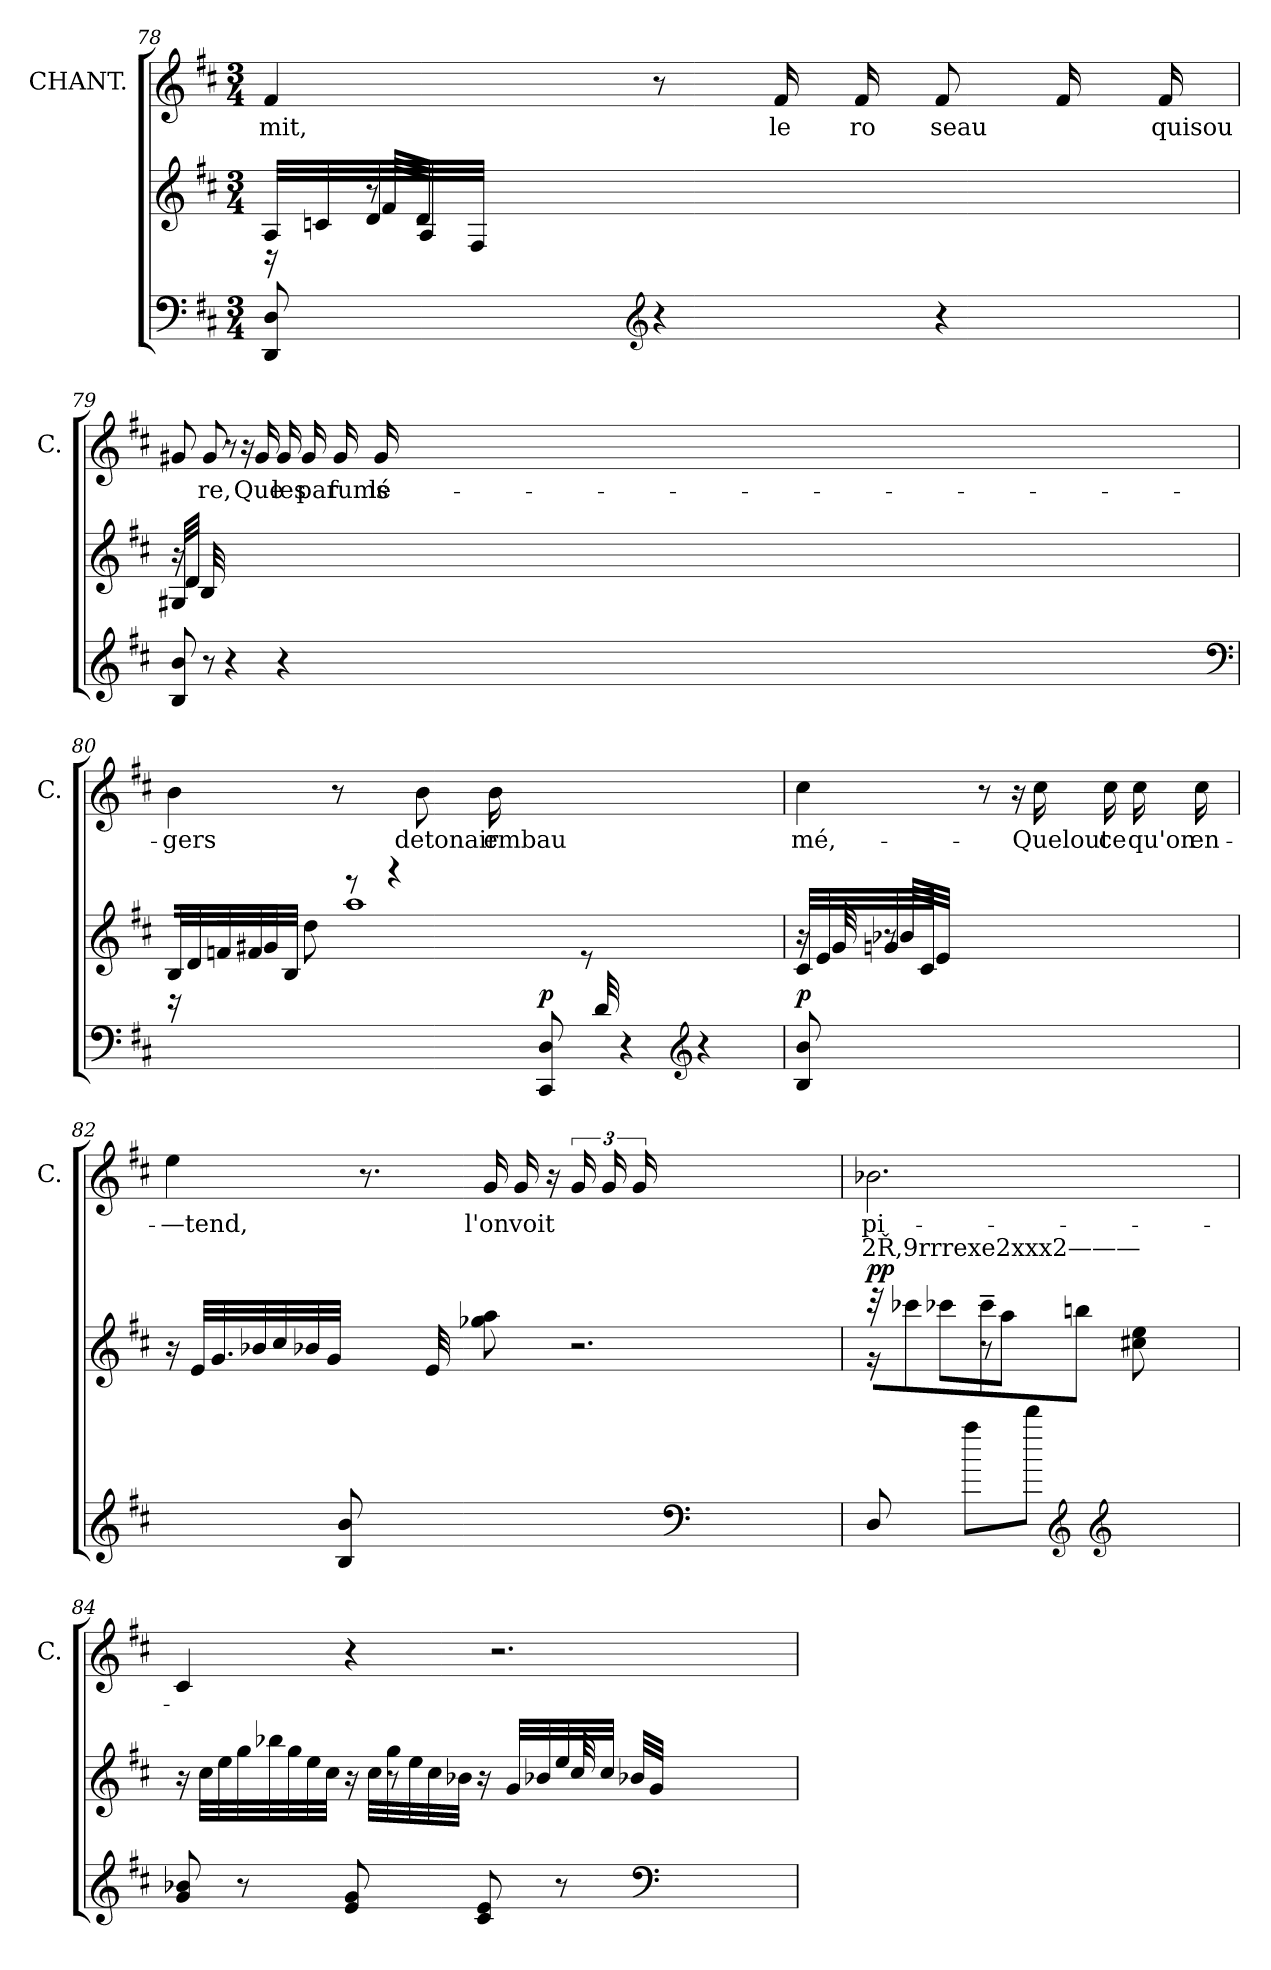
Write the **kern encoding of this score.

**kern	**dynam	**kern	**dynam	**kern	**text	**text
*part3	*part3	*part2	*part2	*part1	*part1	*part1
*staff3	*staff3	*staff2	*staff2	*staff1	*staff1	*staff1
*	*	*	*	*I"CHANT.	*	*
*	*	*	*	*I'C.	*	*
*clefF4	*	*clefG2	*	*clefG2	*	*
*k[f#c#]	*	*k[f#c#]	*	*k[f#c#]	*	*
*M3/4	*	*M3/4	*	*M3/4	*	*
=78	=78	=78	=78	=78	=78	=78
*	*	*^	*	*	*	*
*	*	*	*^	*	*	*	*
8Di/ 8DDi/	.	32Aj/LLL	16r	32ryy	.	4f#j/	mit,	.
.	.	32cnj/	.	32ryy	.	.	.	.
.	.	32dj/	32f#Z/LLL	8r	.	.	.	.
.	.	32Aj/	32dZ/JJJ	.	.	.	.	.
8ryy	.	32F#j/JJJ	2ryy	.	.	.	.	.
.	.	2ryy	.	.	.	.	.	.
.	.	.	.	2ryy	.	.	.	.
*clefG2	*	*	*	*	*	*	*	*
4r	.	.	.	.	.	8r	.	.
.	.	.	.	.	.	16f#j/	le	.
.	.	.	.	.	.	16f#j/	ro	.
4r	.	.	.	.	.	8f#j/	seau	.
.	.	.	8ryy	.	.	16f#j/	--	.
.	.	16.ryy	.	.	.	.	.	.
.	.	.	.	16ryy	.	16f#j/	quisou	.
!!LO:LB:g=z
=79	=79	=79	=79	=79	=79	=79	=79	=79
8bi/ 8Bi/	.	32G#Xj/LLL	16r	32ryy	.	8g#Xj/	.	.
.	.	32dj/JJJ	.	32BV/	.	.	.	.
.	.	2ryy	2ryy	2ryy	.	.	.	.
8r	.	.	.	.	.	8g#j/	re,	.
4r	.	.	.	.	.	8r	.	.
.	.	.	.	.	.	16r	.	.
.	.	.	.	.	.	16g#j/	Que	.
4r	.	.	.	.	.	16g#j/	les	.
.	.	8.ryy	8.ryy	8.ryy	.	16g#j/	par-	.
.	.	.	.	.	.	16g#j/	fums	.
.	.	.	.	.	.	16g#j/	lé-	.
000ryy	.	1ryy	1ryy	1ryy	.	1ryy	.	.
.	.	1ryy	1ryy	1ryy	.	1ryy	.	.
.	.	1ryy	1ryy	1ryy	.	1ryy	.	.
.	.	1ryy	1ryy	1ryy	.	1ryy	.	.
.	.	1ryy	1ryy	1ryy	.	1ryy	.	.
.	.	1ryy	1ryy	1ryy	.	1ryy	.	.
.	.	1ryy	1ryy	1ryy	.	1ryy	.	.
.	.	1ryy	1ryy	1ryy	.	1ryy	.	.
00ryy	.	1ryy	1ryy	1ryy	.	1ryy	.	.
.	.	1ryy	1ryy	1ryy	.	1ryy	.	.
.	.	1ryy	1ryy	1ryy	.	1ryy	.	.
.	.	1ryy	1ryy	1ryy	.	1ryy	.	.
0ryy	.	1ryy	1ryy	1ryy	.	1ryy	.	.
.	.	1ryy	1ryy	1ryy	.	1ryy	.	.
2ryy	.	2ryy	2ryy	2ryy	.	2ryy	.	.
16ryy	.	16ryy	16ryy	16ryy	.	16ryy	.	.
*clefF4	*	*	*	*	*	*	*	*
=80	=80	=80	=80	=80	=80	=80	=80	=80
2ryy	.	32Bj/LLL	16r	2ryy	.	4bj\	gers	.
.	.	32dj/	.	.	.	.	.	.
.	.	32fnj/	32ryy	.	.	.	.	.
.	.	32fj/	32g#XZ/JJJ	.	.	.	.	.
.	.	32Bj/JJJ	32ryy	.	.	.	.	.
.	.	8ddj\	8ryy	.	.	.	.	.
.	.	.	.	.	.	8r	.	.
!	!	!	!LO:N:vis=1	!	!	!	!	!
.	.	8r	2.aaN/	.	.	.	.	.
.	.	.	.	.	.	8ryy	.	.
.	.	4r	.	.	.	.	.	.
4ryy	.	.	.	4ryy	.	8bj\	detonair	.
.	.	.	.	.	.	16bj\	embau	.
.	.	16.ryy	.	.	.	.	.	.
.	.	.	.	.	.	16ryy	.	.
!	!LO:DY:a	!	!	!	!	!	!	!
8Di/ 8CC#i/	p	2.ryy	.	32ryy	.	2.ryy	.	.
.	.	.	.	32ryy	.	.	.	.
.	.	.	.	32ryy	.	.	.	.
.	.	.	.	8r	.	.	.	.
32di/	.	.	.	.	.	.	.	.
4r	.	.	.	.	.	.	.	.
.	.	.	.	2ryy	.	.	.	.
.	.	.	4...ryy	.	.	.	.	.
*clefG2	*	*	*	*	*	*	*	*
4r	.	.	.	.	.	.	.	.
16.ryy	.	.	.	.	.	.	.	.
.	.	.	.	32ryy	.	.	.	.
=81	=81	=81	=81	=81	=81	=81	=81	=81
!	!LO:DY:a	!	!	!	!	!	!	!
8bi/ 8Bi/	p	32c#j/LLL	16r	32ryy	.	4cc#j\	mé,-	.
.	.	32ej/	.	32gV/	.	.	.	.
.	.	32gnj/	32b-XZ/LLL	8r	.	.	.	.
.	.	32c#j/JJJ	32eZ/JJJ	.	.	.	.	.
2ryy	.	2ryy	2ryy	.	.	.	.	.
.	.	.	.	2ryy	.	.	.	.
.	.	.	.	.	.	8r	.	.
.	.	.	.	.	.	16r	.	.
.	.	.	.	.	.	16cc#j\	Quelout	.
.	.	.	.	.	.	16cc#j\	ce	.
.	.	.	.	.	.	16cc#j\	qu'on	.
8ryy	.	8ryy	8ryy	.	.	16cc#j\	en-	.
.	.	.	.	16ryy	.	16ryy	.	.
!!LO:LB:g=z
=82	=82	=82	=82	=82	=82	=82	=82	=82
4ryy	.	16r	16ryy	16ryy	.	4eej\	—tend,	.
.	.	32ej/LLL	32ryy	32ryy	.	.	.	.
.	.	32.gj/	8ryy	8ryy	.	.	.	.
.	.	32b-Xj/	.	.	.	.	.	.
.	.	32cc#j/	.	.	.	.	.	.
.	.	32b-Xj/	.	.	.	.	.	.
.	.	.	32ryy	32ryy	.	.	.	.
.	.	32gj/JJJ	.	.	.	.	.	.
8bi/ 8Bi/	.	.	32ryy	32ryy	.	32ryy	.	.
.	.	64%31ryy	.	.	.	.	.	.
.	.	.	32ryy	32ryy	.	8.r	.	.
.	.	.	8ryy	8ryy	.	.	.	.
2ryy	.	.	.	.	.	.	.	.
.	.	.	32eZ/	32ryy	.	.	.	.
.	.	.	8gg-XZ\ 8aaZ\	8ryy	.	16gj/	l'on	.
.	.	.	.	.	.	16gj/	voit	.
.	.	.	8ryy	16ryy	.	16r	.	.
.	.	.	.	2.r	.	24gj/	.	.
.	.	.	.	.	.	24gj/	.	.
.	.	.	32ryy	.	.	.	.	.
.	.	.	.	.	.	24gl/	.	.
.	.	2.ryy	2.ryy	.	.	.	.	.
.	.	.	.	.	.	96ryy	.	.
.	.	.	.	.	.	24%17ryy	.	.
*clefF4	*	*	*	*	*	*	*	*
8ryy	.	.	.	.	.	.	.	.
2ryy	.	.	.	.	.	.	.	.
.	.	.	.	16.ryy	.	.	.	.
=83	=83	=83	=83	=83	=83	=83	=83	=83
*^	*	*	*	*	*	*	*	*
!	!	!	!	!	!	!LO:DY:a	!	!	!
8Di/	4ryy	.	32r	16r	32ryy	pp	2.b-Xj\	pi-	2Ř,9rrrexe2xxx2———
.	.	.	8ccc-Xj\L	.	32ryy	.	.	.	.
.	.	.	.	8ccc-XZ\L	16ryy	.	.	.	.
8aai\L	.	.	.	.	32ryy	.	.	.	.
.	.	.	8ccc-~>j\J	.	8r	.	.	.	.
.	.	.	.	8aaZ\J	.	.	.	.	.
8dddi\J	32ryy	.	.	.	.	.	.	.	.
*clefG2	*	*	*	*	*	*	*	*	*
.	4...ryy	.	8bbnj\J	.	8ryy	.	.	.	.
.	.	.	.	4..ryy	.	.	.	.	.
*clefG2	*	*	*	*	*	*	*	*	*
4.ryy	.	.	.	.	.	.	.	.	.
.	.	.	4ryy	.	8eeV\ 8cc#XV\	.	.	.	.
.	.	.	.	.	8..ryy	.	.	.	.
.	.	.	16.ryy	.	.	.	.	.	.
*v	*v	*	*	*	*	*	*	*	*
!!LO:PB:g=z
=84	=84	=84	=84	=84	=84	=84	=84	=84
8b-Xi/ 8gi/	.	16r	16ryy	16ryy	.	4c#j/	.	.
.	.	32cc#j\LLL	32ryy	32ryy	.	.	.	.
.	.	32eej\	32ryy	32ryy	.	.	.	.
8r	.	32ggj\	32ryy	32ryy	.	.	.	.
.	.	32bb-Xj\	32ryy	32ryy	.	.	.	.
.	.	32ggj\	32ryy	32ryy	.	.	.	.
.	.	32eej\	32ryy	32ryy	.	.	.	.
32ryy	.	32cc#j\JJJ	32ryy	32ryy	.	32ryy	.	.
8gi/ 8ei/	.	16r	16ryy	16ryy	.	4r	.	.
.	.	32cc#j\LLL	32ryy	32ryy	.	.	.	.
.	.	32ggj\	32eeZ\JJJ	8r	.	.	.	.
32ryy	.	32eej\	32ryy	.	.	.	.	.
32ryy	.	32cc#j\	32ryy	.	.	.	.	.
32ryy	.	32b-Xj\JJJ	32ryy	.	.	.	.	.
8ei/ 8c#i/	.	16r	16ryy	4ryy	.	.	.	.
.	.	.	.	.	.	2.r	.	.
.	.	32gj/LLL	32ryy	.	.	.	.	.
.	.	32b-Xj/	32ryy	.	.	.	.	.
8r	.	32eej/	32cc#Z/	.	.	.	.	.
.	.	32cc#j/JJJ	16.ryy	.	.	.	.	.
.	.	32b-Xj/LLL	.	.	.	.	.	.
.	.	32gj/JJJ	.	.	.	.	.	.
*clefF4	*	*	*	*	*	*	*	*
2.ryy	.	2.ryy	2.ryy	2.ryy	.	.	.	.
.	.	.	.	.	.	8..ryy	.	.
*	*	*v	*v	*v	*	*	*	*
=	=	=	=	=	=	=
*-	*-	*-	*-	*-	*-	*-
